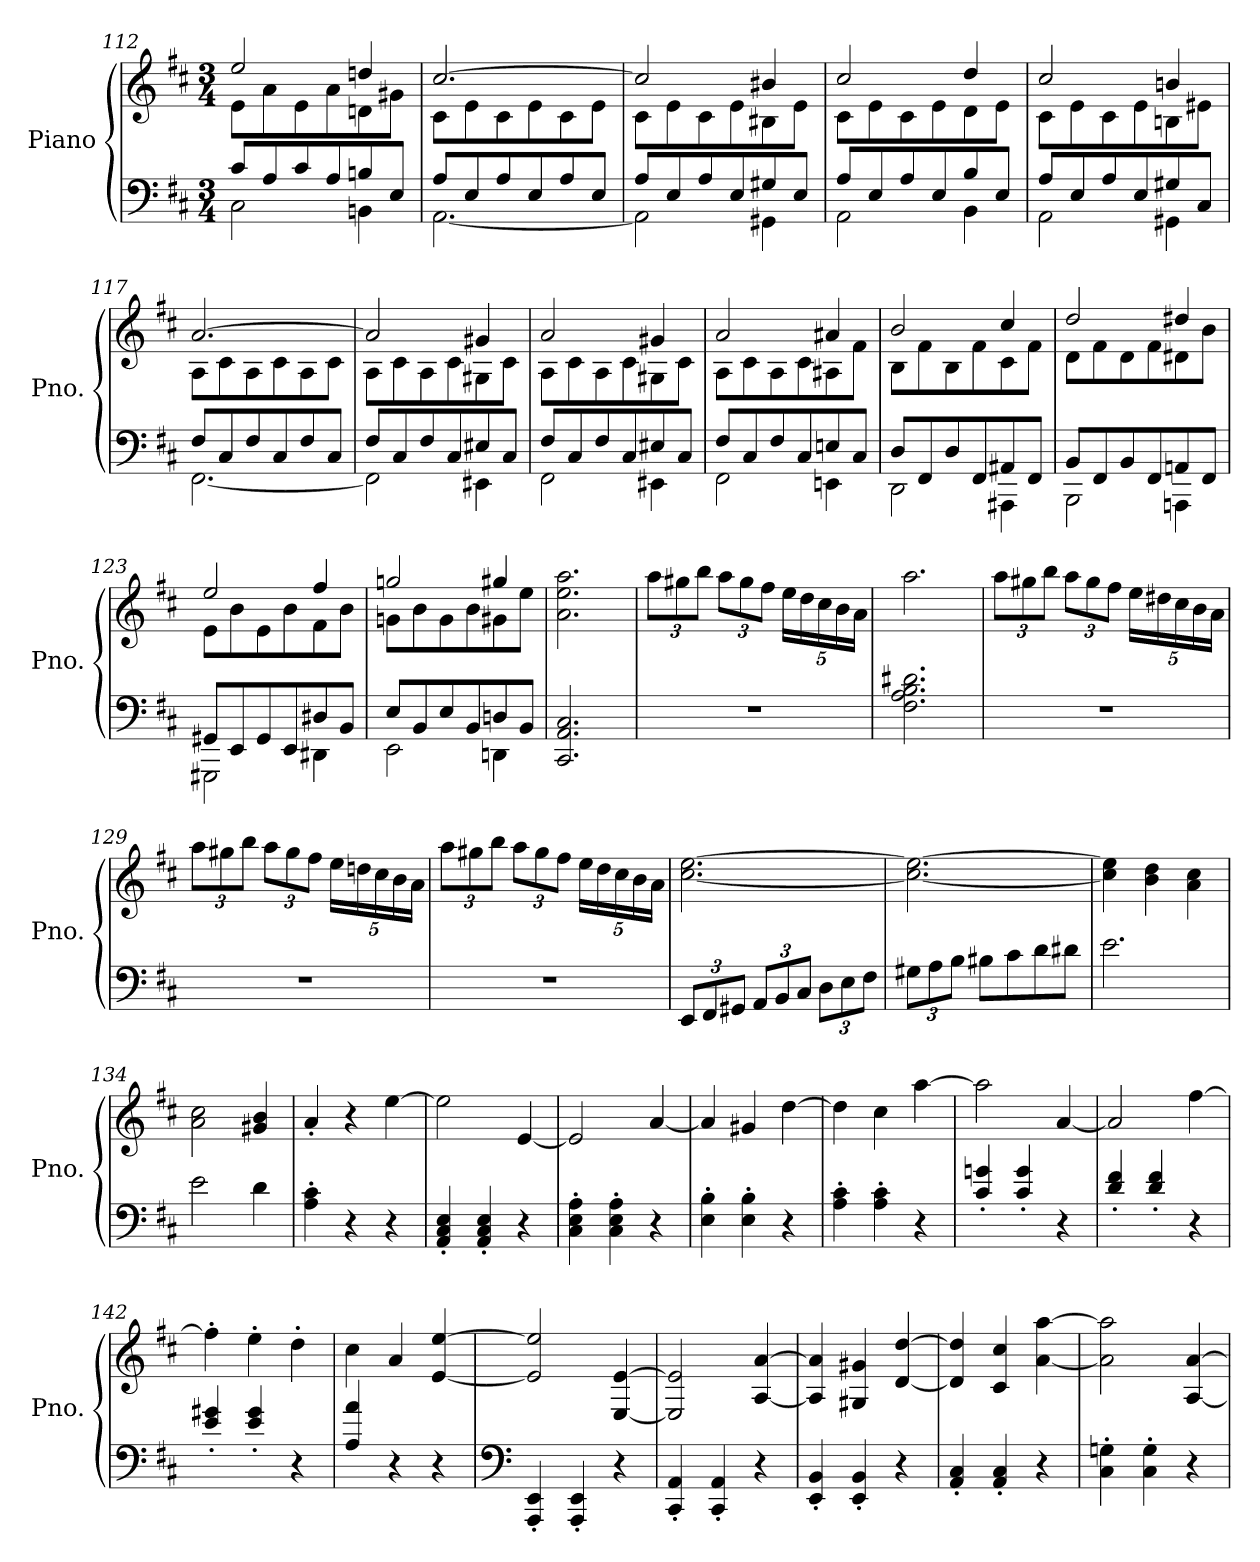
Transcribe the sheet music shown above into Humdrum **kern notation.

**kern	**kern
*part1	*part1
*staff2	*staff1
*I"Piano	*
*I'Pno.	*
*clefF4	*clefG2
*k[f#c#]	*k[f#c#]
*M3/4	*M3/4
=112	=112
*^	*^
8c#/L	2C#\	2ee/	8e\L
8A/	.	.	8a\
8c#/	.	.	8e\
8A/	.	.	8a\
8Bn/	4BBn\	4ddn/	8dn\
8E/J	.	.	8g#X\J
=113	=113	=113	=113
8A/L	[2.AA\	[2.cc#/	8c#\L
8E/	.	.	8e\
8A/	.	.	8c#\
8E/	.	.	8e\
8A/	.	.	8c#\
8E/J	.	.	8e\J
!!LO:LB:g=z	!!
=114	=114	=114	=114
8A/L	2AA\]	2cc#/]	8c#\L
8E/	.	.	8e\
8A/	.	.	8c#\
8E/	.	.	8e\
8G#X/	4GG#X\	4b#X/	8B#X\
8E/J	.	.	8e\J
=115	=115	=115	=115
8A/L	2AA\	2cc#/	8c#\L
8E/	.	.	8e\
8A/	.	.	8c#\
8E/	.	.	8e\
8B/	4BB\	4dd/	8d\
8E/J	.	.	8e\J
=116	=116	=116	=116
8A/L	2AA\	2cc#/	8c#\L
8E/	.	.	8e\
8A/	.	.	8c#\
8E/	.	.	8e\
8G#X/	4GG#X\	4bn/	8Bn\
8C#/J	.	.	8e#X\J
=117	=117	=117	=117
8F#/L	[2.FF#\	[2.a/	8A\L
8C#/	.	.	8c#\
8F#/	.	.	8A\
8C#/	.	.	8c#\
8F#/	.	.	8A\
8C#/J	.	.	8c#\J
=118	=118	=118	=118
8F#/L	2FF#\]	2a/]	8A\L
8C#/	.	.	8c#\
8F#/	.	.	8A\
8C#/	.	.	8c#\
8E#X/	4EE#X\	4g#X/	8G#X\
8C#/J	.	.	8c#\J
!!LO:LB:g=z	!!
=119	=119	=119	=119
8F#/L	2FF#\	2a/	8A\L
8C#/	.	.	8c#\
8F#/	.	.	8A\
8C#/	.	.	8c#\
8E#X/	4EE#X\	4g#X/	8G#X\
8C#/J	.	.	8c#\J
=120	=120	=120	=120
8F#/L	2FF#\	2a/	8A\L
8C#/	.	.	8c#\
8F#/	.	.	8A\
8C#/	.	.	8c#\
8En/	4EEn\	4a#X/	8A#X\
8C#/J	.	.	8f#\J
=121	=121	=121	=121
8D/L	2DD\	2b/	8B\L
8FF#/	.	.	8f#\
8D/	.	.	8B\
8FF#/	.	.	8f#\
8AA#X/	4AAA#X\	4cc#/	8c#\
8FF#/J	.	.	8f#\J
=122	=122	=122	=122
8BB/L	2BBB\	2dd/	8d\L
8FF#/	.	.	8f#\
8BB/	.	.	8d\
8FF#/	.	.	8f#\
8AAn/	4AAAn\	4dd#X/	8d#X\
8FF#/J	.	.	8b\J
=123	=123	=123	=123
8GG#X/L	2GGG#X\	2ee/	8e\L
8EE/	.	.	8b\
8GG#/	.	.	8e\
8EE/	.	.	8b\
8D#X/	4DD#X\	4ff#/	8f#\
8BB/J	.	.	8b\J
!!LO:LB:g=z	!!
=124	=124	=124	=124
8E/L	2EE\	2ggn/	8gn\L
8BB/	.	.	8b\
8E/	.	.	8g\
8BB/	.	.	8b\
8Dn/	4DDn\	4gg#X/	8g#X\
8BB/J	.	.	8ee\J
*v	*v	*	*
*	*v	*v
=125	=125
2.CC#/ 2.AA/ 2.C#/	2.a\ 2.ee\ 2.aa\
=126	=126
*	*Xbrackettup
2.r	12aa\L
.	12gg#X\
.	12bb\J
.	12aa\L
.	12gg#\
.	12ff#\J
.	20ee\LL
.	20dd\
.	20cc#\
.	20b\
.	20a\JJ
=127	=127
2.F#\ 2.A\ 2.B\ 2.d#X\	2.aa\
=128	=128
2.r	12aa\L
.	12gg#X\
.	12bb\J
.	12aa\L
.	12gg#\
.	12ff#\J
.	20ee\LL
.	20dd#X\
.	20cc#\
.	20b\
.	20a\JJ
!!LO:LB:g=z
=129	=129
2.r	12aa\L
.	12gg#X\
.	12bb\J
.	12aa\L
.	12gg#\
.	12ff#\J
.	20ee\LL
.	20ddn\
.	20cc#\
.	20b\
.	20a\JJ
=130	=130
2.r	12aa\L
.	12gg#X\
.	12bb\J
.	12aa\L
.	12gg#\
.	12ff#\J
.	20ee\LL
.	20dd\
.	20cc#\
.	20b\
.	20a\JJ
=131	=131
*Xbrackettup	*
12EE/L	[2.cc#\ [2.ee\
12FF#/	.
12GG#X/J	.
12AA/L	.
12BB/	.
12C#/J	.
12D\L	.
12E\	.
12F#\J	.
!!LO:LB:g=z
=132	=132
12G#X\L	2.cc#\_ 2.ee\_
12A\	.
12B\J	.
8B#X\L	.
8c#\	.
8d\	.
8d#X\J	.
=133	=133
2.e\	4cc#\] 4ee\]
.	4b\ 4dd\
.	4a\ 4cc#\
=134	=134
2e\	2a\ 2cc#\
4d\	4g#X/ 4b/
=135	=135
4A\' 4c#\'	4a'/
4r	4r
4r	[4ee\
=136	=136
4AA/' 4C#/' 4E/'	2ee\]
4AA/' 4C#/' 4E/'	.
4r	[4e/
=137	=137
4C#\' 4E\' 4A\'	2e/]
4C#\' 4E\' 4A\'	.
4r	[4a/
=138	=138
4E\' 4B\'	4a/]
4E\' 4B\'	4g#X/
4r	[4dd\
=139	=139
4A\' 4c#\'	4dd\]
4A\' 4c#\'	4cc#\
4r	[4aa\
!!LO:PB:g=z
=140	=140
4c#/' 4gn/'	2aa\]
4c#/' 4g/'	.
4r	[4a/
=141	=141
4d/' 4f#/'	2a/]
4d/' 4f#/'	.
4r	[4ff#\
=142	=142
4e/' 4g#X/'	4ff#'\]
4e/' 4g#/'	4ee'\
4r	4dd'\
=143	=143
4A/ 4a/	4cc#\
4r	4a/
4r	[4e/ [4ee/
=144	=144
*clefF4	*
4AAA/' 4EE/'	2e/] 2ee/]
4AAA/' 4EE/'	.
4r	[4E/ [4e/
=145	=145
4CC#/' 4AA/'	2E/] 2e/]
4CC#/' 4AA/'	.
4r	[4A/ [4a/
=146	=146
4EE/' 4BB/'	4A/] 4a/]
4EE/' 4BB/'	4G#X/ 4g#X/
4r	[4d/ [4dd/
=147	=147
4AA/' 4C#/'	4d/] 4dd/]
4AA/' 4C#/'	4c#/ 4cc#/
4r	[4a\ [4aa\
=148	=148
4C#\' 4Gn\'	2a\] 2aa\]
4C#\' 4G\'	.
4r	[4A/ [4a/
=	=
*-	*-
